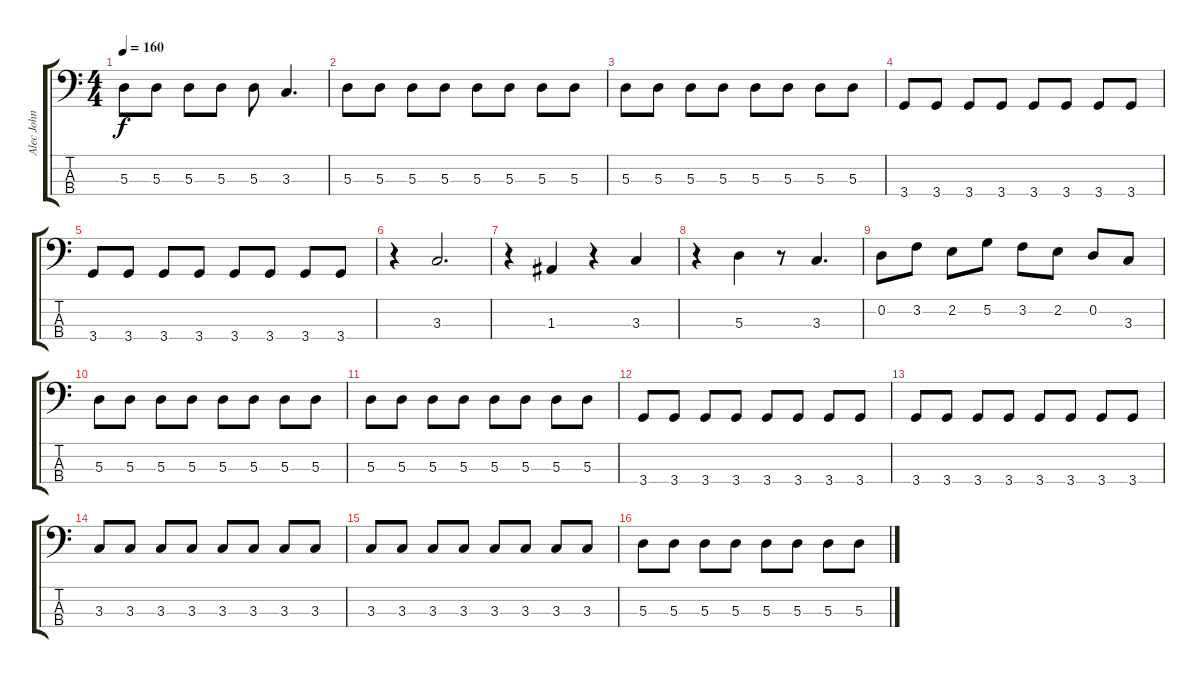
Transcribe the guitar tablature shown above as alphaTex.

\track ("Alec John Such" "Alec John ") {instrument electricbassfinger}
\staff {score tabs}
\tuning (G2 D2 A1 E1) {hide}
\ts (4 4)
\tempo 160
\clef f4
\ks c
5.3.8{dy f} 5.3.8 5.3.8 5.3.8 5.3.8 3.3.4{d} |
5.3.8 5.3.8 5.3.8 5.3.8 5.3.8 5.3.8 5.3.8 5.3.8 |
5.3.8 5.3.8 5.3.8 5.3.8 5.3.8 5.3.8 5.3.8 5.3.8 |
3.4.8 3.4.8 3.4.8 3.4.8 3.4.8 3.4.8 3.4.8 3.4.8 |
3.4.8 3.4.8 3.4.8 3.4.8 3.4.8 3.4.8 3.4.8 3.4.8 |
r.4 3.3.2{d} |
r.4 1.3.4 r.4 3.3.4 |
r.4 5.3.4 r.8 3.3.4{d} |
0.2.8 3.2.8 2.2.8 5.2.8 3.2.8 2.2.8 0.2.8 3.3.8 |
5.3.8 5.3.8 5.3.8 5.3.8 5.3.8 5.3.8 5.3.8 5.3.8 |
5.3.8 5.3.8 5.3.8 5.3.8 5.3.8 5.3.8 5.3.8 5.3.8 |
3.4.8 3.4.8 3.4.8 3.4.8 3.4.8 3.4.8 3.4.8 3.4.8 |
3.4.8 3.4.8 3.4.8 3.4.8 3.4.8 3.4.8 3.4.8 3.4.8 |
3.3.8 3.3.8 3.3.8 3.3.8 3.3.8 3.3.8 3.3.8 3.3.8 |
3.3.8 3.3.8 3.3.8 3.3.8 3.3.8 3.3.8 3.3.8 3.3.8 |
5.3.8 5.3.8 5.3.8 5.3.8 5.3.8 5.3.8 5.3.8 5.3.8
